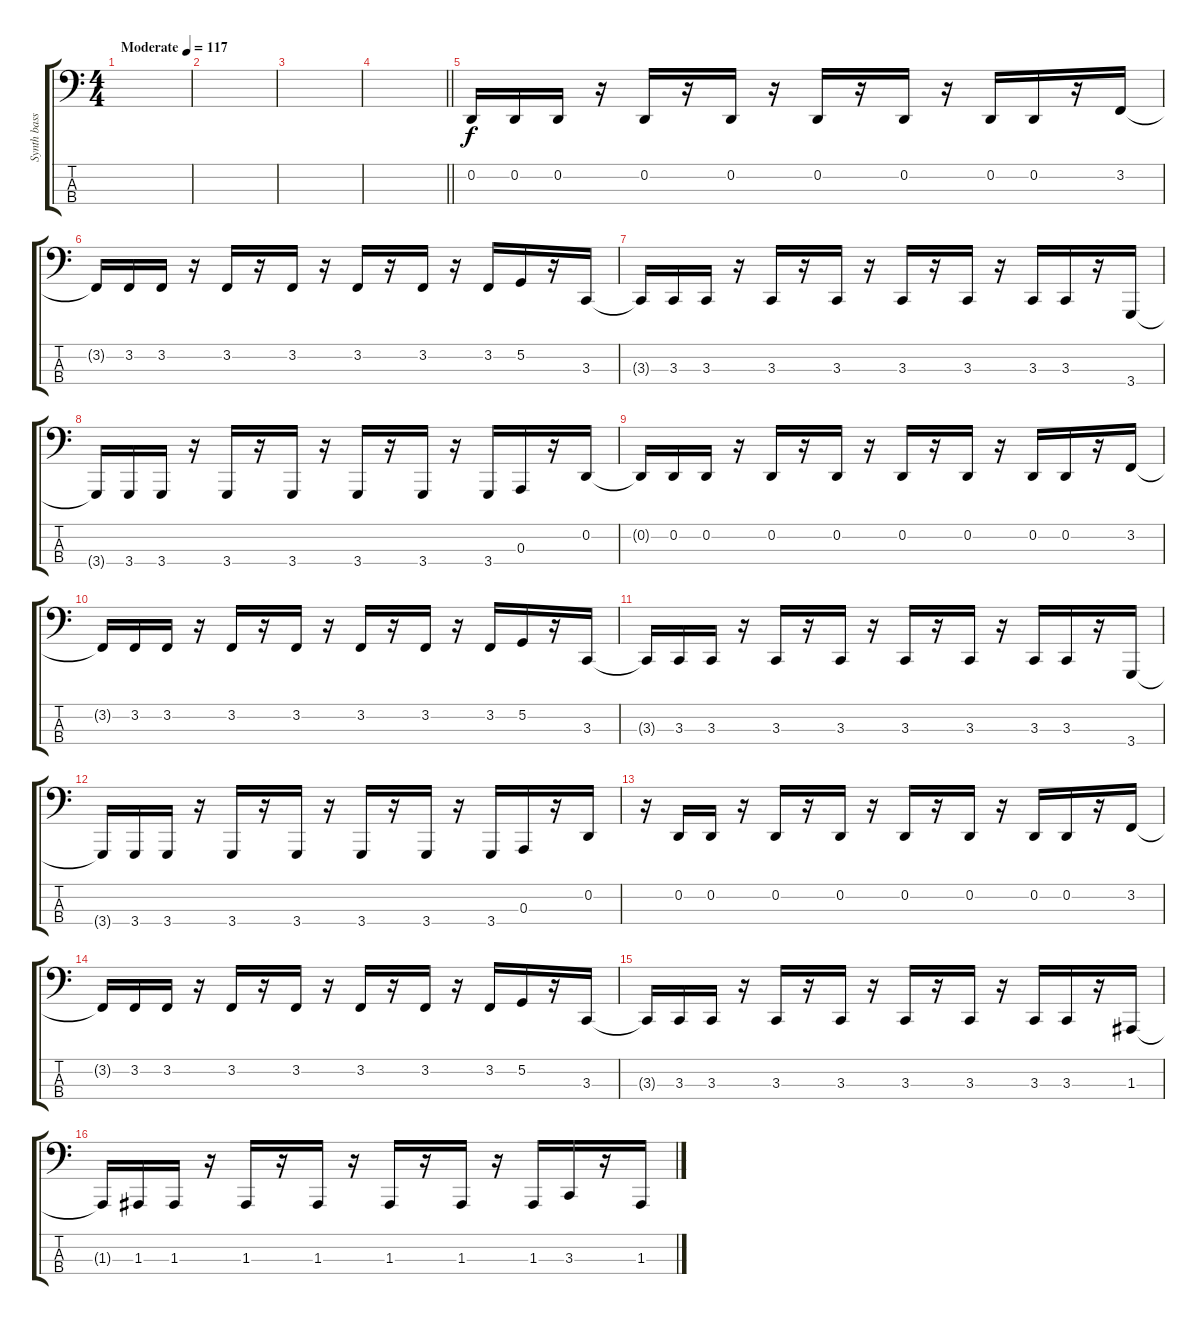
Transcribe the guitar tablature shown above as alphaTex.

\track ("Synth bass" "Synth bass") {instrument lead8bassandlead}
\staff {score tabs}
\tuning (G2 D2 A1 E1) {hide}
\ts (4 4)
\tempo (117 "Moderate")
\clef f4
\ks c
|
|
|
\barLineRight lightlight
|
0.2.16 0.2.16 0.2.16 r.16 0.2.16 r.16 0.2.16 r.16 0.2.16 r.16 0.2.16 r.16 0.2.16 0.2.16 r.16 3.2.16 |
3.2{t}.16 3.2.16 3.2.16 r.16 3.2.16 r.16 3.2.16 r.16 3.2.16 r.16 3.2.16 r.16 3.2.16 5.2.16 r.16 3.3.16 |
3.3{t}.16 3.3.16 3.3.16 r.16 3.3.16 r.16 3.3.16 r.16 3.3.16 r.16 3.3.16 r.16 3.3.16 3.3.16 r.16 3.4.16 |
3.4{t}.16 3.4.16 3.4.16 r.16 3.4.16 r.16 3.4.16 r.16 3.4.16 r.16 3.4.16 r.16 3.4.16 0.3.16 r.16 0.2.16 |
0.2{t}.16 0.2.16 0.2.16 r.16 0.2.16 r.16 0.2.16 r.16 0.2.16 r.16 0.2.16 r.16 0.2.16 0.2.16 r.16 3.2.16 |
3.2{t}.16 3.2.16 3.2.16 r.16 3.2.16 r.16 3.2.16 r.16 3.2.16 r.16 3.2.16 r.16 3.2.16 5.2.16 r.16 3.3.16 |
3.3{t}.16 3.3.16 3.3.16 r.16 3.3.16 r.16 3.3.16 r.16 3.3.16 r.16 3.3.16 r.16 3.3.16 3.3.16 r.16 3.4.16 |
3.4{t}.16 3.4.16 3.4.16 r.16 3.4.16 r.16 3.4.16 r.16 3.4.16 r.16 3.4.16 r.16 3.4.16 0.3.16 r.16 0.2.16 |
r.16 0.2.16 0.2.16 r.16 0.2.16 r.16 0.2.16 r.16 0.2.16 r.16 0.2.16 r.16 0.2.16 0.2.16 r.16 3.2.16 |
3.2{t}.16 3.2.16 3.2.16 r.16 3.2.16 r.16 3.2.16 r.16 3.2.16 r.16 3.2.16 r.16 3.2.16 5.2.16 r.16 3.3.16 |
3.3{t}.16 3.3.16 3.3.16 r.16 3.3.16 r.16 3.3.16 r.16 3.3.16 r.16 3.3.16 r.16 3.3.16 3.3.16 r.16 1.3.16 |
1.3{t}.16 1.3.16 1.3.16 r.16 1.3.16 r.16 1.3.16 r.16 1.3.16 r.16 1.3.16 r.16 1.3.16 3.3.16 r.16 1.3.16
